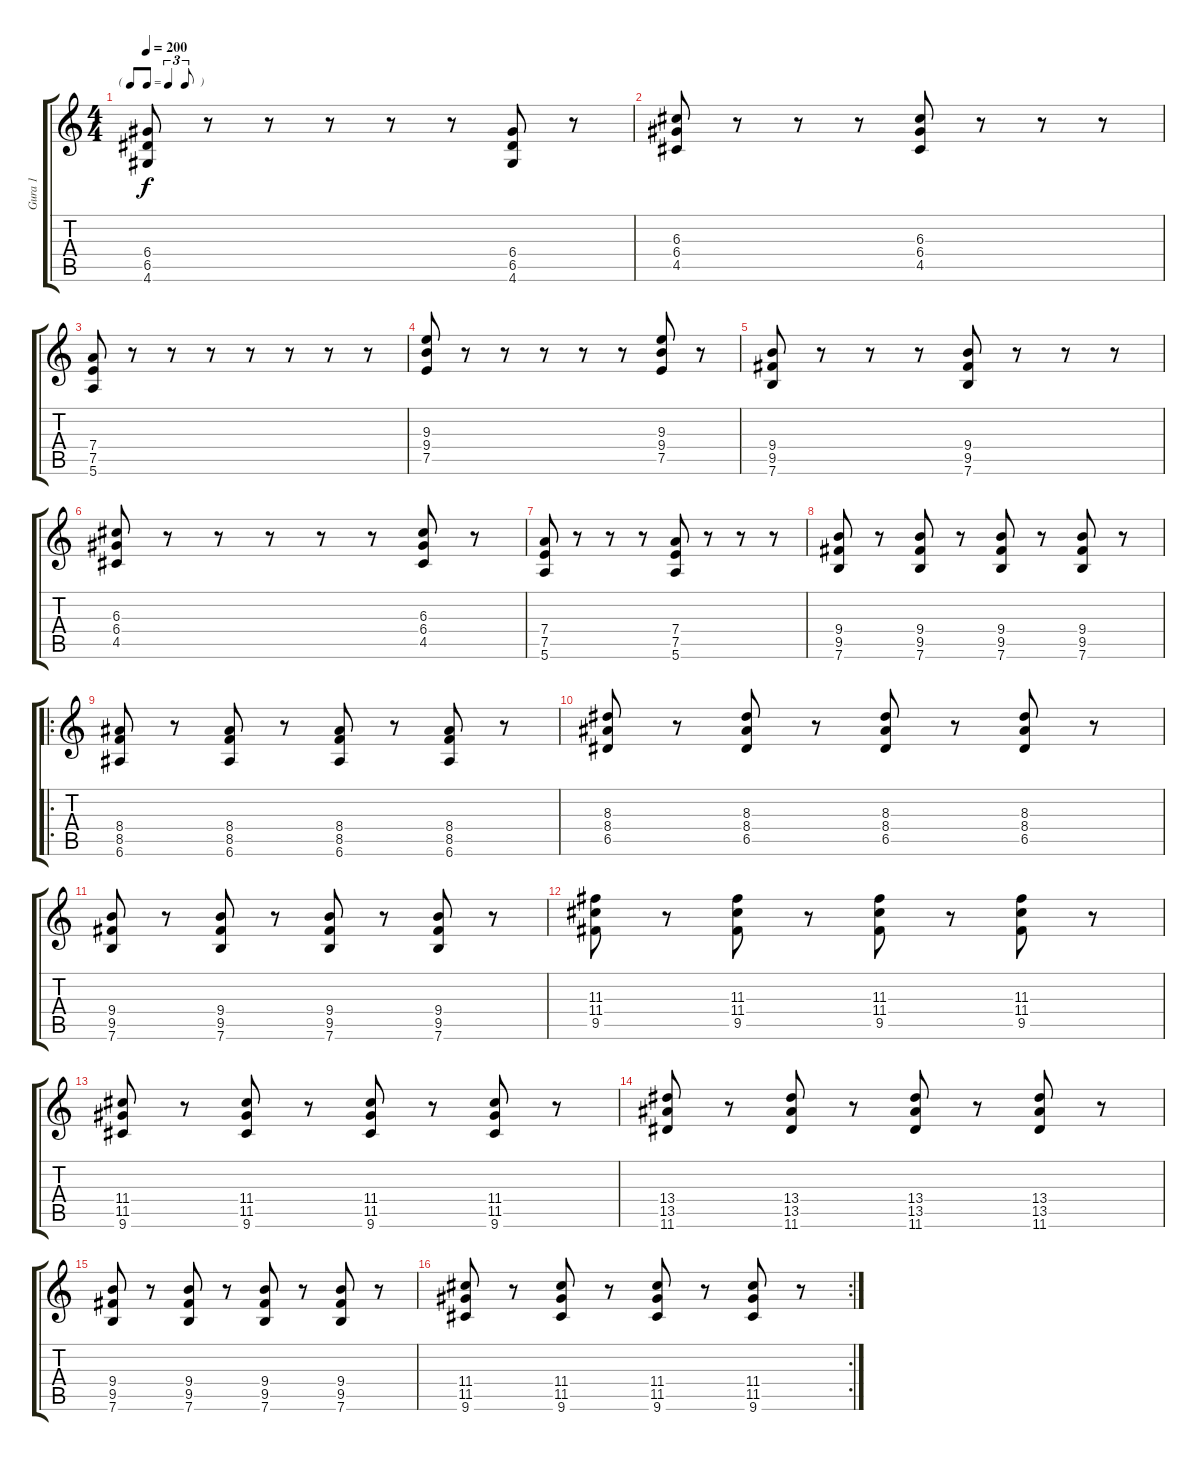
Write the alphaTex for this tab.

\track ("Gura 1" "Gura 1") {instrument distortionguitar}
\staff {score tabs}
\tuning (E4 B3 G3 D3 A2 E2) {hide}
\ts (4 4)
\tf triplet8th
\tempo 200
\clef g2
\ks c
(6.4 6.5 4.6).8{dy f} r.8 r.8 r.8 r.8 r.8 (6.4 6.5 4.6).8 r.8 |
(6.3 6.4 4.5).8 r.8 r.8 r.8 (6.3 6.4 4.5).8 r.8 r.8 r.8 |
(7.4 7.5 5.6).8 r.8 r.8 r.8 r.8 r.8 r.8 r.8 |
(9.3 9.4 7.5).8 r.8 r.8 r.8 r.8 r.8 (9.3 9.4 7.5).8 r.8 |
(9.4 9.5 7.6).8 r.8 r.8 r.8 (9.4 9.5 7.6).8 r.8 r.8 r.8 |
(6.3 6.4 4.5).8 r.8 r.8 r.8 r.8 r.8 (6.3 6.4 4.5).8 r.8 |
(7.4 7.5 5.6).8 r.8 r.8 r.8 (7.4 7.5 5.6).8 r.8 r.8 r.8 |
(9.4 9.5 7.6).8 r.8 (9.4 9.5 7.6).8 r.8 (9.4 9.5 7.6).8 r.8 (9.4 9.5 7.6).8 r.8 |
\ro
(8.4 8.5 6.6).8 r.8 (8.4 8.5 6.6).8 r.8 (8.4 8.5 6.6).8 r.8 (8.4 8.5 6.6).8 r.8 |
(8.3 8.4 6.5).8 r.8 (8.3 8.4 6.5).8 r.8 (8.3 8.4 6.5).8 r.8 (8.3 8.4 6.5).8 r.8 |
(9.4 9.5 7.6).8 r.8 (9.4 9.5 7.6).8 r.8 (9.4 9.5 7.6).8 r.8 (9.4 9.5 7.6).8 r.8 |
(11.3 11.4 9.5).8 r.8 (11.3 11.4 9.5).8 r.8 (11.3 11.4 9.5).8 r.8 (11.3 11.4 9.5).8 r.8 |
(11.4 11.5 9.6).8 r.8 (11.4 11.5 9.6).8 r.8 (11.4 11.5 9.6).8 r.8 (11.4 11.5 9.6).8 r.8 |
(13.4 13.5 11.6).8 r.8 (13.4 13.5 11.6).8 r.8 (13.4 13.5 11.6).8 r.8 (13.4 13.5 11.6).8 r.8 |
(9.4 9.5 7.6).8 r.8 (9.4 9.5 7.6).8 r.8 (9.4 9.5 7.6).8 r.8 (9.4 9.5 7.6).8 r.8 |
\rc 2
(11.4 11.5 9.6).8 r.8 (11.4 11.5 9.6).8 r.8 (11.4 11.5 9.6).8 r.8 (11.4 11.5 9.6).8 r.8
